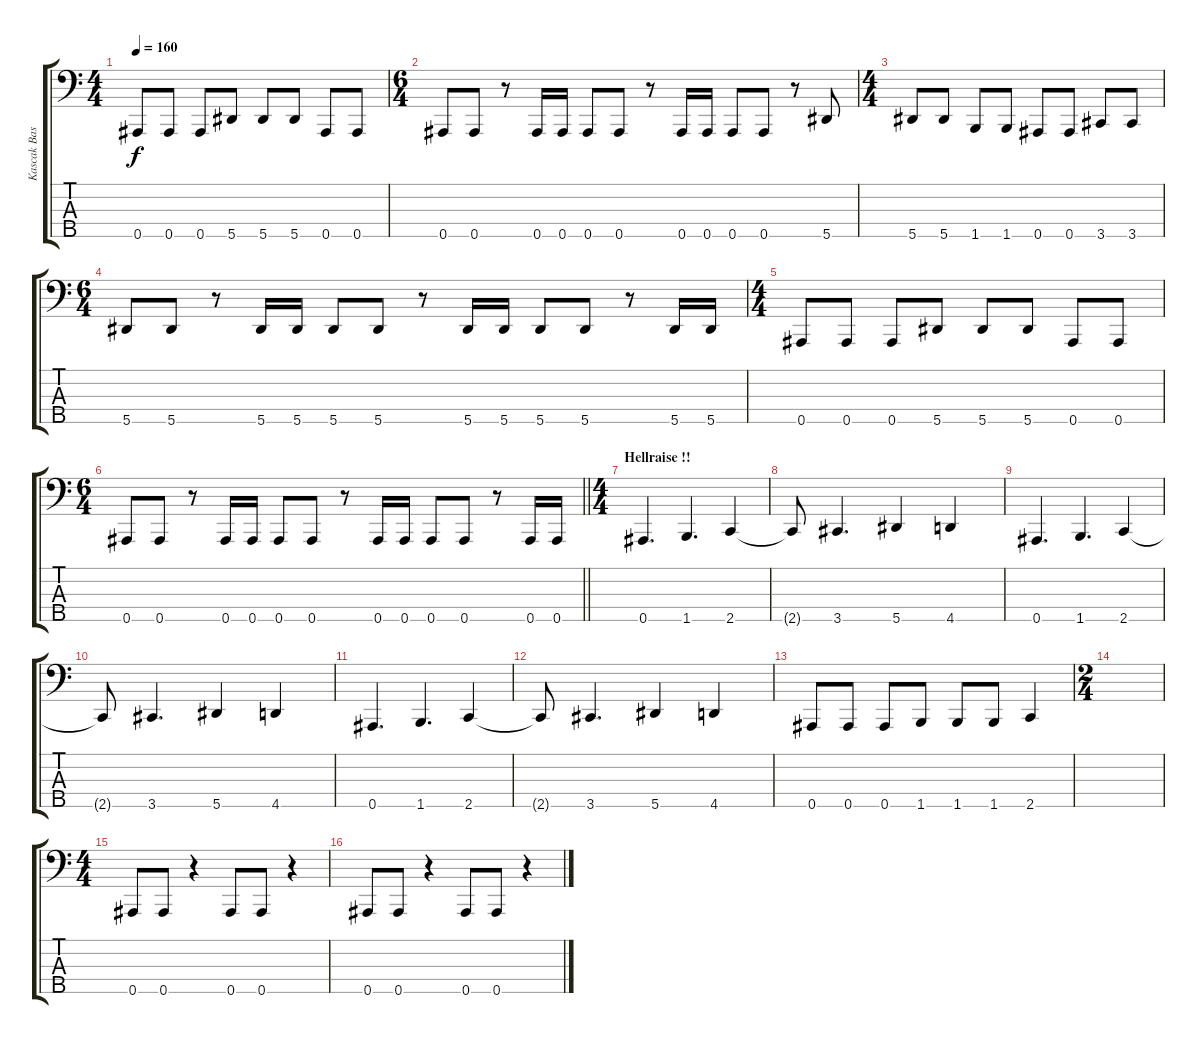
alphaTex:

\track ("Kascak Bass" "Kascak Bas") {instrument electricbasspick}
\staff {score tabs}
\tuning (Gb2 Db2 Ab1 Eb1 Bb0) {hide}
\ts (4 4)
\tempo 160
\clef f4
\ks c
0.5.8{dy f} 0.5.8 0.5.8 5.5.8 5.5.8 5.5.8 0.5.8 0.5.8 |
\ts (6 4)
0.5.8 0.5.8 r.8 0.5.16 0.5.16 0.5.8 0.5.8 r.8 0.5.16 0.5.16 0.5.8 0.5.8 r.8 5.5.8 |
\ts (4 4)
5.5.8 5.5.8 1.5.8 1.5.8 0.5.8 0.5.8 3.5.8 3.5.8 |
\ts (6 4)
5.5.8 5.5.8 r.8 5.5.16 5.5.16 5.5.8 5.5.8 r.8 5.5.16 5.5.16 5.5.8 5.5.8 r.8 5.5.16 5.5.16 |
\ts (4 4)
0.5.8 0.5.8 0.5.8 5.5.8 5.5.8 5.5.8 0.5.8 0.5.8 |
\ts (6 4)
\barLineRight lightlight
0.5.8 0.5.8 r.8 0.5.16 0.5.16 0.5.8 0.5.8 r.8 0.5.16 0.5.16 0.5.8 0.5.8 r.8 0.5.16 0.5.16 |
\ts (4 4)
\section ("" "Hellraise !!")
0.5.4{d} 1.5.4{d} 2.5.4 |
2.5{t}.8 3.5.4{d} 5.5.4 4.5.4 |
0.5.4{d} 1.5.4{d} 2.5.4 |
2.5{t}.8 3.5.4{d} 5.5.4 4.5.4 |
0.5.4{d} 1.5.4{d} 2.5.4 |
2.5{t}.8 3.5.4{d} 5.5.4 4.5.4 |
0.5.8 0.5.8 0.5.8 1.5.8 1.5.8 1.5.8 2.5.4 |
\ts (2 4)
|
\ts (4 4)
0.5.8 0.5.8 r.4 0.5.8 0.5.8 r.4 |
0.5.8 0.5.8 r.4 0.5.8 0.5.8 r.4
